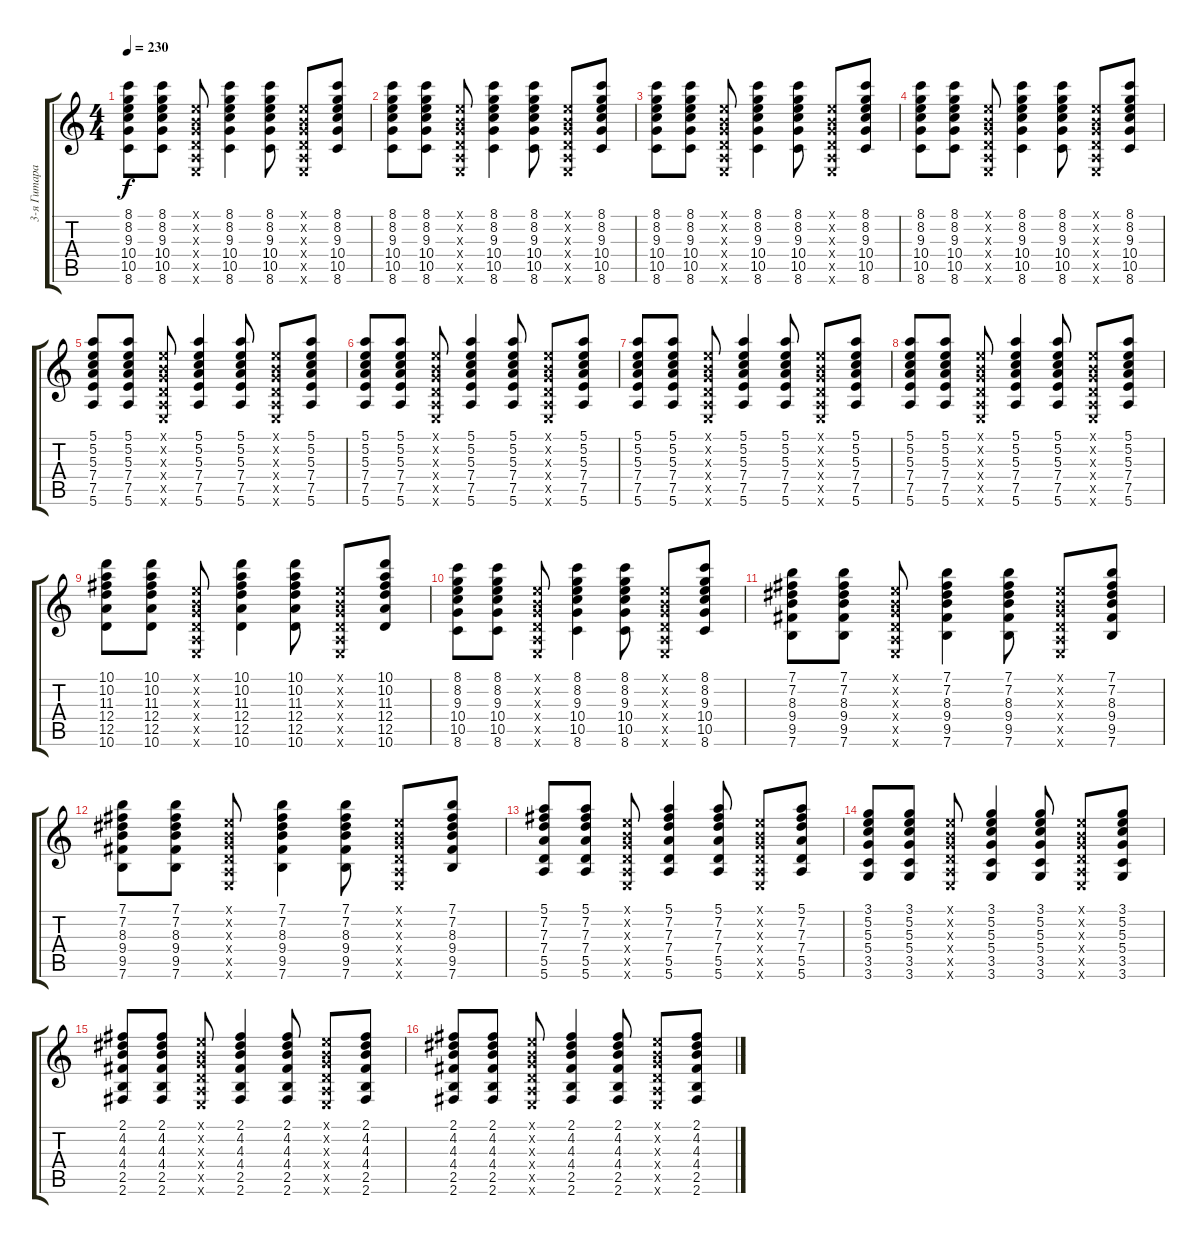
\track ("3-я Гитара Ритм" "3-я Гитара") {instrument acousticguitarsteel}
\staff {score tabs}
\tuning (E4 B3 G3 D3 A2 E2) {hide}
\ts (4 4)
\tempo 230
\clef g2
\ks c
(8.1 8.2 9.3 10.4 10.5 8.6).8{dy f} (8.1 8.2 9.3 10.4 10.5 8.6).8 (0.1{x} 0.2{x} 0.3{x} 0.4{x} 0.5{x} 0.6{x}).8 (8.1 8.2 9.3 10.4 10.5 8.6).4 (8.1 8.2 9.3 10.4 10.5 8.6).8 (0.1{x} 0.2{x} 0.3{x} 0.4{x} 0.5{x} 0.6{x}).8 (8.1 8.2 9.3 10.4 10.5 8.6).8 |
(8.1 8.2 9.3 10.4 10.5 8.6).8 (8.1 8.2 9.3 10.4 10.5 8.6).8 (0.1{x} 0.2{x} 0.3{x} 0.4{x} 0.5{x} 0.6{x}).8 (8.1 8.2 9.3 10.4 10.5 8.6).4 (8.1 8.2 9.3 10.4 10.5 8.6).8 (0.1{x} 0.2{x} 0.3{x} 0.4{x} 0.5{x} 0.6{x}).8 (8.1 8.2 9.3 10.4 10.5 8.6).8 |
(8.1 8.2 9.3 10.4 10.5 8.6).8 (8.1 8.2 9.3 10.4 10.5 8.6).8 (0.1{x} 0.2{x} 0.3{x} 0.4{x} 0.5{x} 0.6{x}).8 (8.1 8.2 9.3 10.4 10.5 8.6).4 (8.1 8.2 9.3 10.4 10.5 8.6).8 (0.1{x} 0.2{x} 0.3{x} 0.4{x} 0.5{x} 0.6{x}).8 (8.1 8.2 9.3 10.4 10.5 8.6).8 |
(8.1 8.2 9.3 10.4 10.5 8.6).8 (8.1 8.2 9.3 10.4 10.5 8.6).8 (0.1{x} 0.2{x} 0.3{x} 0.4{x} 0.5{x} 0.6{x}).8 (8.1 8.2 9.3 10.4 10.5 8.6).4 (8.1 8.2 9.3 10.4 10.5 8.6).8 (0.1{x} 0.2{x} 0.3{x} 0.4{x} 0.5{x} 0.6{x}).8 (8.1 8.2 9.3 10.4 10.5 8.6).8 |
(5.1 5.2 5.3 7.4 7.5 5.6).8 (5.1 5.2 5.3 7.4 7.5 5.6).8 (0.1{x} 0.2{x} 0.3{x} 0.4{x} 0.5{x} 0.6{x}).8 (5.1 5.2 5.3 7.4 7.5 5.6).4 (5.1 5.2 5.3 7.4 7.5 5.6).8 (0.1{x} 0.2{x} 0.3{x} 0.4{x} 0.5{x} 0.6{x}).8 (5.1 5.2 5.3 7.4 7.5 5.6).8 |
(5.1 5.2 5.3 7.4 7.5 5.6).8 (5.1 5.2 5.3 7.4 7.5 5.6).8 (0.1{x} 0.2{x} 0.3{x} 0.4{x} 0.5{x} 0.6{x}).8 (5.1 5.2 5.3 7.4 7.5 5.6).4 (5.1 5.2 5.3 7.4 7.5 5.6).8 (0.1{x} 0.2{x} 0.3{x} 0.4{x} 0.5{x} 0.6{x}).8 (5.1 5.2 5.3 7.4 7.5 5.6).8 |
(5.1 5.2 5.3 7.4 7.5 5.6).8 (5.1 5.2 5.3 7.4 7.5 5.6).8 (0.1{x} 0.2{x} 0.3{x} 0.4{x} 0.5{x} 0.6{x}).8 (5.1 5.2 5.3 7.4 7.5 5.6).4 (5.1 5.2 5.3 7.4 7.5 5.6).8 (0.1{x} 0.2{x} 0.3{x} 0.4{x} 0.5{x} 0.6{x}).8 (5.1 5.2 5.3 7.4 7.5 5.6).8 |
(5.1 5.2 5.3 7.4 7.5 5.6).8 (5.1 5.2 5.3 7.4 7.5 5.6).8 (0.1{x} 0.2{x} 0.3{x} 0.4{x} 0.5{x} 0.6{x}).8 (5.1 5.2 5.3 7.4 7.5 5.6).4 (5.1 5.2 5.3 7.4 7.5 5.6).8 (0.1{x} 0.2{x} 0.3{x} 0.4{x} 0.5{x} 0.6{x}).8 (5.1 5.2 5.3 7.4 7.5 5.6).8 |
(10.1 10.2 11.3 12.4 12.5 10.6).8 (10.1 10.2 11.3 12.4 12.5 10.6).8 (0.1{x} 0.2{x} 0.3{x} 0.4{x} 0.5{x} 0.6{x}).8 (10.1 10.2 11.3 12.4 12.5 10.6).4 (10.1 10.2 11.3 12.4 12.5 10.6).8 (0.1{x} 0.2{x} 0.3{x} 0.4{x} 0.5{x} 0.6{x}).8 (10.1 10.2 11.3 12.4 12.5 10.6).8 |
(8.1 8.2 9.3 10.4 10.5 8.6).8 (8.1 8.2 9.3 10.4 10.5 8.6).8 (0.1{x} 0.2{x} 0.3{x} 0.4{x} 0.5{x} 0.6{x}).8 (8.1 8.2 9.3 10.4 10.5 8.6).4 (8.1 8.2 9.3 10.4 10.5 8.6).8 (0.1{x} 0.2{x} 0.3{x} 0.4{x} 0.5{x} 0.6{x}).8 (8.1 8.2 9.3 10.4 10.5 8.6).8 |
(7.1 7.2 8.3 9.4 9.5 7.6).8 (7.1 7.2 8.3 9.4 9.5 7.6).8 (0.1{x} 0.2{x} 0.3{x} 0.4{x} 0.5{x} 0.6{x}).8 (7.1 7.2 8.3 9.4 9.5 7.6).4 (7.1 7.2 8.3 9.4 9.5 7.6).8 (0.1{x} 0.2{x} 0.3{x} 0.4{x} 0.5{x} 0.6{x}).8 (7.1 7.2 8.3 9.4 9.5 7.6).8 |
(7.1 7.2 8.3 9.4 9.5 7.6).8 (7.1 7.2 8.3 9.4 9.5 7.6).8 (0.1{x} 0.2{x} 0.3{x} 0.4{x} 0.5{x} 0.6{x}).8 (7.1 7.2 8.3 9.4 9.5 7.6).4 (7.1 7.2 8.3 9.4 9.5 7.6).8 (0.1{x} 0.2{x} 0.3{x} 0.4{x} 0.5{x} 0.6{x}).8 (7.1 7.2 8.3 9.4 9.5 7.6).8 |
(5.1 7.2 7.3 7.4 5.5 5.6).8 (5.1 7.2 7.3 7.4 5.5 5.6).8 (0.1{x} 0.2{x} 0.3{x} 0.4{x} 0.5{x} 0.6{x}).8 (5.1 7.2 7.3 7.4 5.5 5.6).4 (5.1 7.2 7.3 7.4 5.5 5.6).8 (0.1{x} 0.2{x} 0.3{x} 0.4{x} 0.5{x} 0.6{x}).8 (5.1 7.2 7.3 7.4 5.5 5.6).8 |
(3.1 5.2 5.3 5.4 3.5 3.6).8 (3.1 5.2 5.3 5.4 3.5 3.6).8 (0.1{x} 0.2{x} 0.3{x} 0.4{x} 0.5{x} 0.6{x}).8 (3.1 5.2 5.3 5.4 3.5 3.6).4 (3.1 5.2 5.3 5.4 3.5 3.6).8 (0.1{x} 0.2{x} 0.3{x} 0.4{x} 0.5{x} 0.6{x}).8 (3.1 5.2 5.3 5.4 3.5 3.6).8 |
(2.1 4.2 4.3 4.4 2.5 2.6).8 (2.1 4.2 4.3 4.4 2.5 2.6).8 (0.1{x} 0.2{x} 0.3{x} 0.4{x} 0.5{x} 0.6{x}).8 (2.1 4.2 4.3 4.4 2.5 2.6).4 (2.1 4.2 4.3 4.4 2.5 2.6).8 (0.1{x} 0.2{x} 0.3{x} 0.4{x} 0.5{x} 0.6{x}).8 (2.1 4.2 4.3 4.4 2.5 2.6).8 |
(2.1 4.2 4.3 4.4 2.5 2.6).8 (2.1 4.2 4.3 4.4 2.5 2.6).8 (0.1{x} 0.2{x} 0.3{x} 0.4{x} 0.5{x} 0.6{x}).8 (2.1 4.2 4.3 4.4 2.5 2.6).4 (2.1 4.2 4.3 4.4 2.5 2.6).8 (0.1{x} 0.2{x} 0.3{x} 0.4{x} 0.5{x} 0.6{x}).8 (2.1 4.2 4.3 4.4 2.5 2.6).8
